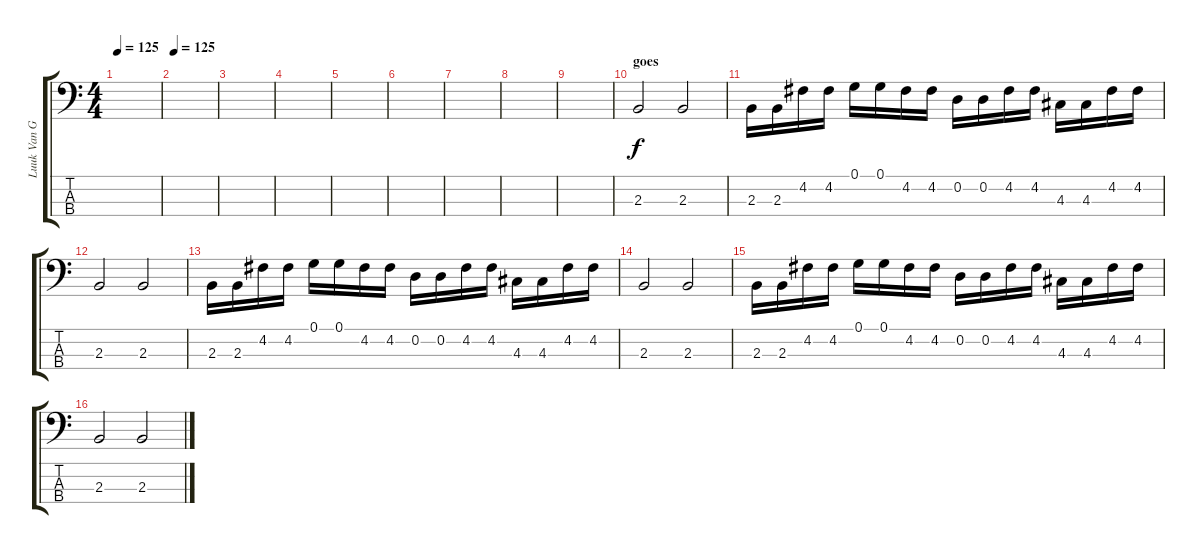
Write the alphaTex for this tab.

\track ("Luuk Van Gerven" "Luuk Van G") {instrument electricbasspick}
\staff {score tabs}
\tuning (G2 D2 A1 E1) {hide}
\ts (4 4)
\tempo 125
\clef f4
\ks c
|
\tempo 125
|
|
|
|
|
|
|
|
\section ("" "goes")
2.3.2 2.3.2 |
2.3.16 2.3.16 4.2.16 4.2.16 0.1.16 0.1.16 4.2.16 4.2.16 0.2.16 0.2.16 4.2.16 4.2.16 4.3.16 4.3.16 4.2.16 4.2.16 |
2.3.2 2.3.2 |
2.3.16 2.3.16 4.2.16 4.2.16 0.1.16 0.1.16 4.2.16 4.2.16 0.2.16 0.2.16 4.2.16 4.2.16 4.3.16 4.3.16 4.2.16 4.2.16 |
2.3.2 2.3.2 |
2.3.16 2.3.16 4.2.16 4.2.16 0.1.16 0.1.16 4.2.16 4.2.16 0.2.16 0.2.16 4.2.16 4.2.16 4.3.16 4.3.16 4.2.16 4.2.16 |
2.3.2 2.3.2
